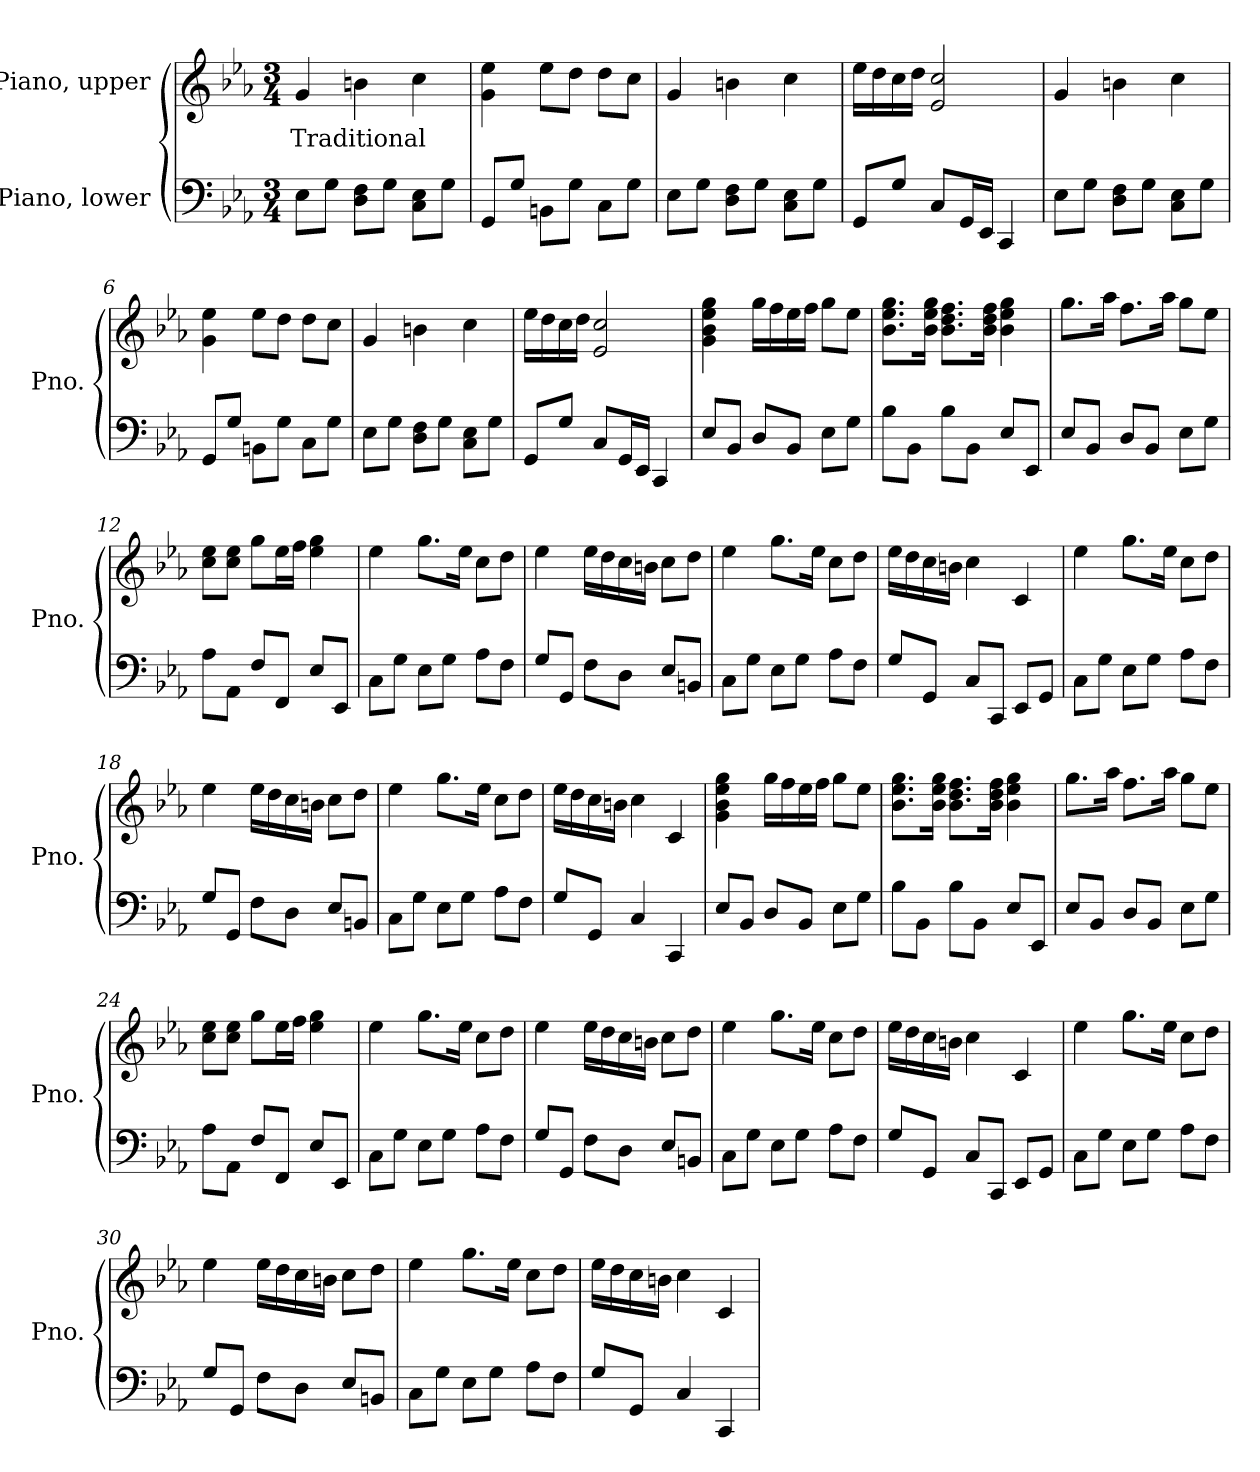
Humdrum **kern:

**kern	**kern	**text
*part2	*part1	*part1
*staff2	*staff1	*staff1
*I"Piano, lower	*I"Piano, upper	*
*I'Pno.	*I'Pno.	*
*clefF4	*clefG2	*
*k[b-e-a-]	*k[b-e-a-]	*
*M3/4	*M3/4	*
*MM100	*MM100	*
=1	=1	=1
!	!	!LO:LY:b
8E-\L	4g/	Traditional
8G\J	.	.
8D\ 8F\L	4bn\	.
8G\J	.	.
8C\ 8E-\L	4cc\	.
8G\J	.	.
=2	=2	=2
8GG/L	4g\ 4ee-\	.
8G/J	.	.
8BBn\L	8ee-\L	.
8G\J	8dd\J	.
8C\L	8dd\L	.
8G\J	8cc\J	.
=3	=3	=3
8E-\L	4g/	.
8G\J	.	.
8D\ 8F\L	4bn\	.
8G\J	.	.
8C\ 8E-\L	4cc\	.
8G\J	.	.
=4	=4	=4
8GG/L	16ee-\LL	.
.	16dd\	.
8G/J	16cc\	.
.	16dd\JJ	.
8C/L	2e-/ 2cc/	.
16GG/L	.	.
16EE-/JJ	.	.
4CC/	.	.
!!LO:LB:g=z
=5	=5	=5
8E-\L	4g/	.
8G\J	.	.
8D\ 8F\L	4bn\	.
8G\J	.	.
8C\ 8E-\L	4cc\	.
8G\J	.	.
=6	=6	=6
8GG/L	4g\ 4ee-\	.
8G/J	.	.
8BBn\L	8ee-\L	.
8G\J	8dd\J	.
8C\L	8dd\L	.
8G\J	8cc\J	.
=7	=7	=7
8E-\L	4g/	.
8G\J	.	.
8D\ 8F\L	4bn\	.
8G\J	.	.
8C\ 8E-\L	4cc\	.
8G\J	.	.
=8	=8	=8
8GG/L	16ee-\LL	.
.	16dd\	.
8G/J	16cc\	.
.	16dd\JJ	.
8C/L	2e-/ 2cc/	.
16GG/L	.	.
16EE-/JJ	.	.
4CC/	.	.
=9	=9	=9
8E-/L	4g\ 4b-\ 4ee-\ 4gg\	.
8BB-/J	.	.
8D/L	16gg\LL	.
.	16ff\	.
8BB-/J	16ee-\	.
.	16ff\JJ	.
8E-\L	8gg\L	.
8G\J	8ee-\J	.
!!LO:LB:g=z
=10	=10	=10
8B-\L	8.b-\ 8.ee-\ 8.gg\L	.
8BB-\J	.	.
.	16b-\ 16ee-\ 16gg\Jk	.
8B-\L	8.b-\ 8.dd\ 8.ff\L	.
8BB-\J	.	.
.	16b-\ 16dd\ 16ff\Jk	.
8E-/L	4b-\ 4ee-\ 4gg\	.
8EE-/J	.	.
=11	=11	=11
8E-/L	8.gg\L	.
8BB-/J	.	.
.	16aa-\Jk	.
8D/L	8.ff\L	.
8BB-/J	.	.
.	16aa-\Jk	.
8E-\L	8gg\L	.
8G\J	8ee-\J	.
=12	=12	=12
8A-\L	8cc\ 8ee-\L	.
8AA-\J	8cc\ 8ee-\J	.
8F/L	8gg\L	.
8FF/J	16ee-\L	.
.	16ff\JJ	.
8E-/L	4ee-\ 4gg\	.
8EE-/J	.	.
=13	=13	=13
8C\L	4ee-\	.
8G\J	.	.
8E-\L	8.gg\L	.
8G\J	.	.
.	16ee-\Jk	.
8A-\L	8cc\L	.
8F\J	8dd\J	.
=14	=14	=14
8G/L	4ee-\	.
8GG/J	.	.
8F\L	16ee-\LL	.
.	16dd\	.
8D\J	16cc\	.
.	16bn\JJ	.
8E-/L	8cc\L	.
8BBn/J	8dd\J	.
!!LO:LB:g=z
=15	=15	=15
8C\L	4ee-\	.
8G\J	.	.
8E-\L	8.gg\L	.
8G\J	.	.
.	16ee-\Jk	.
8A-\L	8cc\L	.
8F\J	8dd\J	.
=16	=16	=16
8G/L	16ee-\LL	.
.	16dd\	.
8GG/J	16cc\	.
.	16bn\JJ	.
8C/L	4cc\	.
8CC/J	.	.
8EE-/L	4c/	.
8GG/J	.	.
=17	=17	=17
8C\L	4ee-\	.
8G\J	.	.
8E-\L	8.gg\L	.
8G\J	.	.
.	16ee-\Jk	.
8A-\L	8cc\L	.
8F\J	8dd\J	.
=18	=18	=18
8G/L	4ee-\	.
8GG/J	.	.
8F\L	16ee-\LL	.
.	16dd\	.
8D\J	16cc\	.
.	16bn\JJ	.
8E-/L	8cc\L	.
8BBn/J	8dd\J	.
=19	=19	=19
8C\L	4ee-\	.
8G\J	.	.
8E-\L	8.gg\L	.
8G\J	.	.
.	16ee-\Jk	.
8A-\L	8cc\L	.
8F\J	8dd\J	.
!!LO:LB:g=z
=20	=20	=20
8G/L	16ee-\LL	.
.	16dd\	.
8GG/J	16cc\	.
.	16bn\JJ	.
4C/	4cc\	.
4CC/	4c/	.
=21	=21	=21
8E-/L	4g\ 4b-\ 4ee-\ 4gg\	.
8BB-/J	.	.
8D/L	16gg\LL	.
.	16ff\	.
8BB-/J	16ee-\	.
.	16ff\JJ	.
8E-\L	8gg\L	.
8G\J	8ee-\J	.
=22	=22	=22
8B-\L	8.b-\ 8.ee-\ 8.gg\L	.
8BB-\J	.	.
.	16b-\ 16ee-\ 16gg\Jk	.
8B-\L	8.b-\ 8.dd\ 8.ff\L	.
8BB-\J	.	.
.	16b-\ 16dd\ 16ff\Jk	.
8E-/L	4b-\ 4ee-\ 4gg\	.
8EE-/J	.	.
=23	=23	=23
8E-/L	8.gg\L	.
8BB-/J	.	.
.	16aa-\Jk	.
8D/L	8.ff\L	.
8BB-/J	.	.
.	16aa-\Jk	.
8E-\L	8gg\L	.
8G\J	8ee-\J	.
=24	=24	=24
8A-\L	8cc\ 8ee-\L	.
8AA-\J	8cc\ 8ee-\J	.
8F/L	8gg\L	.
8FF/J	16ee-\L	.
.	16ff\JJ	.
8E-/L	4ee-\ 4gg\	.
8EE-/J	.	.
!!LO:LB:g=z
=25	=25	=25
8C\L	4ee-\	.
8G\J	.	.
8E-\L	8.gg\L	.
8G\J	.	.
.	16ee-\Jk	.
8A-\L	8cc\L	.
8F\J	8dd\J	.
=26	=26	=26
8G/L	4ee-\	.
8GG/J	.	.
8F\L	16ee-\LL	.
.	16dd\	.
8D\J	16cc\	.
.	16bn\JJ	.
8E-/L	8cc\L	.
8BBn/J	8dd\J	.
=27	=27	=27
8C\L	4ee-\	.
8G\J	.	.
8E-\L	8.gg\L	.
8G\J	.	.
.	16ee-\Jk	.
8A-\L	8cc\L	.
8F\J	8dd\J	.
=28	=28	=28
8G/L	16ee-\LL	.
.	16dd\	.
8GG/J	16cc\	.
.	16bn\JJ	.
8C/L	4cc\	.
8CC/J	.	.
8EE-/L	4c/	.
8GG/J	.	.
=29	=29	=29
8C\L	4ee-\	.
8G\J	.	.
8E-\L	8.gg\L	.
8G\J	.	.
.	16ee-\Jk	.
8A-\L	8cc\L	.
8F\J	8dd\J	.
!!LO:PB:g=z
=30	=30	=30
8G/L	4ee-\	.
8GG/J	.	.
8F\L	16ee-\LL	.
.	16dd\	.
8D\J	16cc\	.
.	16bn\JJ	.
8E-/L	8cc\L	.
8BBn/J	8dd\J	.
=31	=31	=31
8C\L	4ee-\	.
8G\J	.	.
8E-\L	8.gg\L	.
8G\J	.	.
.	16ee-\Jk	.
8A-\L	8cc\L	.
8F\J	8dd\J	.
=32	=32	=32
8G/L	16ee-\LL	.
.	16dd\	.
8GG/J	16cc\	.
.	16bn\JJ	.
4C/	4cc\	.
4CC/	4c/	.
=	=	=
*-	*-	*-
